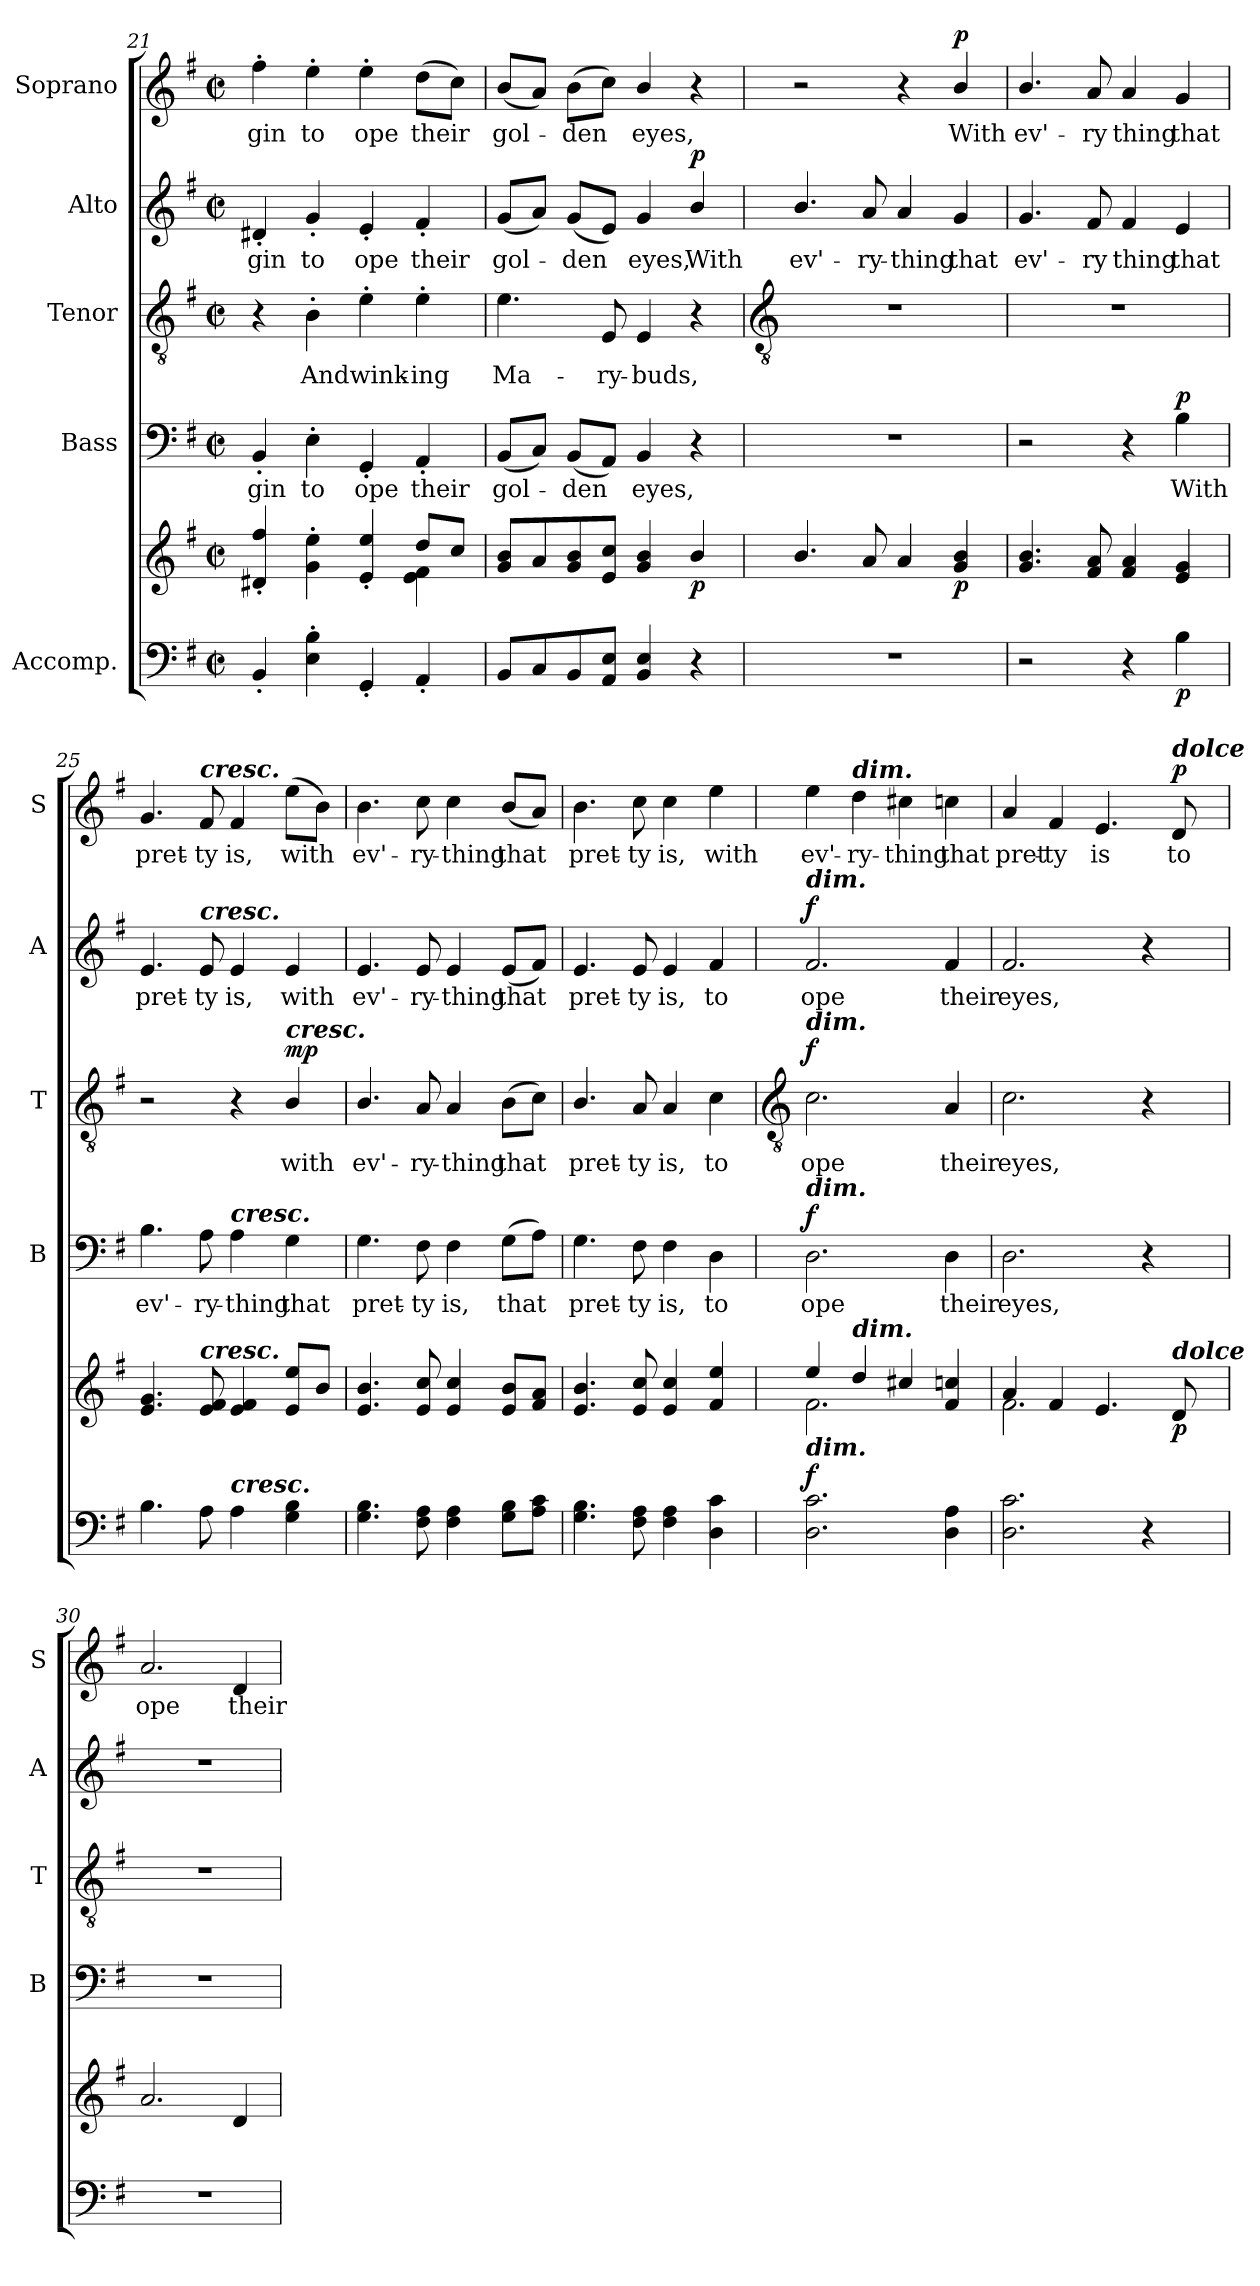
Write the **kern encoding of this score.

**kern	**kern	**dynam	**kern	**text	**dynam	**kern	**text	**dynam	**kern	**text	**dynam	**kern	**text	**dynam
*part5	*part5	*part5	*part4	*part4	*part4	*part3	*part3	*part3	*part2	*part2	*part2	*part1	*part1	*part1
*staff6	*staff5	*staff5/6	*staff4	*staff4	*staff4	*staff3	*staff3	*staff3	*staff2	*staff2	*staff2	*staff1	*staff1	*staff1
*I"Accomp.	*	*	*I"Bass	*	*	*I"Tenor	*	*	*I"Alto	*	*	*I"Soprano	*	*
*	*	*	*I'B	*	*	*I'T	*	*	*I'A	*	*	*I'S	*	*
*clefF4	*clefG2	*	*clefF4	*	*	*clefGv2	*	*	*clefG2	*	*	*clefG2	*	*
*k[f#]	*k[f#]	*	*k[f#]	*	*	*k[f#]	*	*	*k[f#]	*	*	*k[f#]	*	*
*G:	*G:	*	*G:	*	*	*G:	*	*	*G:	*	*	*G:	*	*
*M2/2	*M2/2	*	*M2/2	*	*	*M2/2	*	*	*M2/2	*	*	*M2/2	*	*
*met(c|)	*met(c|)	*	*met(c|)	*	*	*met(c|)	*	*	*met(c|)	*	*	*met(c|)	*	*
=21	=21	=21	=21	=21	=21	=21	=21	=21	=21	=21	=21	=21	=21	=21
*	*^	*	*	*	*	*	*	*	*	*	*	*	*	*
!	!	!	!	!	!LO:LY:b	!	!	!	!	!	!LO:LY:b	!	!	!LO:LY:b	!
4BB'	4d#X' 4ff#'	2.ryy	.	4BB'	-gin	.	4r	.	.	4d#X'	-gin	.	4ff#'	-gin	.
!	!	!	!	!	!LO:LY:b	!	!	!LO:LY:b	!	!	!LO:LY:b	!	!	!LO:LY:b	!
4E' 4B'	4g' 4ee'	.	.	4E'	to	.	4B'	And	.	4g'	to	.	4ee'	to	.
!	!	!	!	!	!LO:LY:b	!	!	!LO:LY:b	!	!	!LO:LY:b	!	!	!LO:LY:b	!
4GG'	4e' 4ee'	.	.	4GG'	ope	.	4e'	wink-	.	4e'	ope	.	4ee'	ope	.
!	!	!	!	!	!LO:LY:b	!	!	!LO:LY:b	!	!	!LO:LY:b	!	!	!LO:LY:b	!
4AA'	8dd/L	4e\ 4f#\	.	4AA'	their	.	4e'	-ing	.	4f#'	their	.	(>8ddL	their	.
.	8cc/J	.	.	.	.	.	.	.	.	.	.	.	8ccJ)	.	.
=22	=22	=22	=22	=22	=22	=22	=22	=22	=22	=22	=22	=22	=22	=22	=22
!	!	!	!	!	!LO:LY:b	!	!	!LO:LY:b	!	!	!LO:LY:b	!	!	!LO:LY:b	!
8BBL	8g 8bL	1ryy	.	(<8BBL	gol-	.	4.e	Ma-	.	(<8gL	gol-	.	(<8bL	gol-	.
8C	8a	.	.	8CJ)	.	.	.	.	.	8aJ)	.	.	8aJ)	.	.
!	!	!	!	!	!LO:LY:b	!	!	!	!	!	!LO:LY:b	!	!	!LO:LY:b	!
8BB	8g 8b	.	.	(<8BBL	den	.	.	.	.	(<8gL	den	.	(>8bL	den	.
!	!	!	!	!	!	!	!	!LO:LY:b	!	!	!	!	!	!	!
8AA 8EJ	8e 8ccJ	.	.	8AAJ)	.	.	8E	-ry-	.	8eJ)	.	.	8ccJ)	.	.
!	!	!	!	!	!LO:LY:b	!	!	!LO:LY:b	!	!	!LO:LY:b	!	!	!LO:LY:b	!
4BB 4E	4g/ 4b/	.	.	4BB	eyes,	.	4E	-buds,	.	4g	eyes,	.	4b/	eyes,	.
!	!	!	!LO:DY:b	!	!	!	!	!	!	!	!LO:LY:b	!LO:DY:b	!	!	!
4r	4b/	.	p	4r	.	.	4r	.	.	4b/	With	p	4r	.	.
!!LO:LB:g=z
=23	=23	=23	=23	=23	=23	=23	=23	=23	=23	=23	=23	=23	=23	=23	=23
*	*	*	*	*	*	*	*clefGv2	*	*	*	*	*	*	*	*
!	!	!	!	!	!	!	!	!	!	!	!LO:LY:b	!	!	!	!
1r	4.b/	1ryy	.	1r	.	.	1r	.	.	4.b/	ev'-	.	2r	.	.
!	!	!	!	!	!	!	!	!	!	!	!LO:LY:b	!	!	!	!
.	8a	.	.	.	.	.	.	.	.	8a	-ry-	.	.	.	.
!	!	!	!	!	!	!	!	!	!	!	!LO:LY:b	!	!	!	!
.	4a	.	.	.	.	.	.	.	.	4a	-thing	.	4r	.	.
!	!	!	!LO:DY:b	!	!	!	!	!	!	!	!LO:LY:b	!	!	!LO:LY:b	!LO:DY:b
.	4g/ 4b/	.	p	.	.	.	.	.	.	4g	that	.	4b/	With	p
=24	=24	=24	=24	=24	=24	=24	=24	=24	=24	=24	=24	=24	=24	=24	=24
!	!	!	!	!	!	!	!	!	!	!	!LO:LY:b	!	!	!LO:LY:b	!
2r	4.g/ 4.b/	1ryy	.	2r	.	.	1r	.	.	4.g/	ev'-	.	4.b/	ev'-	.
!	!	!	!	!	!	!	!	!	!	!	!LO:LY:b	!	!	!LO:LY:b	!
.	8f# 8a	.	.	.	.	.	.	.	.	8f#	-ry	.	8a	-ry	.
!	!	!	!	!	!	!	!	!	!	!	!LO:LY:b	!	!	!LO:LY:b	!
4r	4f# 4a	.	.	4r	.	.	.	.	.	4f#	thing	.	4a	thing	.
!	!	!	!LO:DY:b=2	!	!LO:LY:b	!LO:DY:b	!	!	!	!	!LO:LY:b	!	!	!LO:LY:b	!
4B	4e 4g	.	p	4B	With	p	.	.	.	4e	that	.	4g	that	.
=25	=25	=25	=25	=25	=25	=25	=25	=25	=25	=25	=25	=25	=25	=25	=25
!	!	!	!	!	!LO:LY:b	!	!	!	!	!	!LO:LY:b	!	!	!LO:LY:b	!
4.B	4.e 4.g	1ryy	.	4.B	ev'-	.	2r	.	.	4.e	pret-	.	4.g	pret-	.
!	!	!	!	!	!	!	!	!	!	!	!	!	!LO:TX:a:Bi:t=cresc.	!	!
!	!	!	!	!	!	!	!	!	!	!LO:TX:a:Bi:t=cresc.	!	!	!	!	!
!	!LO:TX:a:Bi:t=cresc.	!	!	!	!	!	!	!	!	!	!	!	!	!	!
!	!	!	!	!	!LO:LY:b	!	!	!	!	!	!LO:LY:b	!	!	!LO:LY:b	!
8A	8e 8f#	.	.	8A	-ry-	.	.	.	.	8e	-ty	.	8f#	-ty	.
!	!	!	!	!LO:TX:a:Bi:t=cresc.	!	!	!	!	!	!	!	!	!	!	!
!LO:TX:a:Bi:t=cresc.	!	!	!	!	!	!	!	!	!	!	!	!	!	!	!
!	!	!	!	!	!LO:LY:b	!	!	!	!	!	!LO:LY:b	!	!	!LO:LY:b	!
4A	4e 4f#	.	.	4A	-thing	.	4r	.	.	4e	is,	.	4f#	is,	.
!	!	!	!	!	!	!	!LO:TX:a:Bi:t=cresc.	!	!	!	!	!	!	!	!
!	!	!	!	!	!LO:LY:b	!	!	!LO:LY:b	!LO:DY:b	!	!LO:LY:b	!	!	!LO:LY:b	!
4G 4B	8e 8eeL	.	.	4G	that	.	4B/	with	mp	4e	with	.	(>8eeL	with	.
.	8bJ	.	.	.	.	.	.	.	.	.	.	.	8bJ)	.	.
=26	=26	=26	=26	=26	=26	=26	=26	=26	=26	=26	=26	=26	=26	=26	=26
!	!	!	!	!	!LO:LY:b	!	!	!LO:LY:b	!	!	!LO:LY:b	!	!	!LO:LY:b	!
4.G 4.B	4.e 4.b	1ryy	.	4.G	pret-	.	4.B/	ev'-	.	4.e	ev'-	.	4.b	ev'-	.
!	!	!	!	!	!LO:LY:b	!	!	!LO:LY:b	!	!	!LO:LY:b	!	!	!LO:LY:b	!
8F# 8A	8e 8cc	.	.	8F#	-ty	.	8A	-ry-	.	8e	-ry-	.	8cc	-ry-	.
!	!	!	!	!	!LO:LY:b	!	!	!LO:LY:b	!	!	!LO:LY:b	!	!	!LO:LY:b	!
4F# 4A	4e 4cc	.	.	4F#	is,	.	4A	-thing	.	4e	-thing	.	4cc	-thing	.
!	!	!	!	!	!LO:LY:b	!	!	!LO:LY:b	!	!	!LO:LY:b	!	!	!LO:LY:b	!
8G 8BL	8e 8bL	.	.	(>8GL	that	.	(>8BL	that	.	(<8eL	that	.	(<8bL	that	.
8A 8cJ	8f# 8aJ	.	.	8AJ)	.	.	8cJ)	.	.	8f#J)	.	.	8aJ)	.	.
=27	=27	=27	=27	=27	=27	=27	=27	=27	=27	=27	=27	=27	=27	=27	=27
!	!	!	!	!	!LO:LY:b	!	!	!LO:LY:b	!	!	!LO:LY:b	!	!	!LO:LY:b	!
4.G 4.B	4.e 4.b	1ryy	.	4.G	pret-	.	4.B/	pret-	.	4.e	pret-	.	4.b	pret-	.
!	!	!	!	!	!LO:LY:b	!	!	!LO:LY:b	!	!	!LO:LY:b	!	!	!LO:LY:b	!
8F# 8A	8e 8cc	.	.	8F#	-ty	.	8A	-ty	.	8e	-ty	.	8cc	-ty	.
!	!	!	!	!	!LO:LY:b	!	!	!LO:LY:b	!	!	!LO:LY:b	!	!	!LO:LY:b	!
4F# 4A	4e 4cc	.	.	4F#	is,	.	4A	is,	.	4e	is,	.	4cc	is,	.
!	!	!	!	!	!LO:LY:b	!	!	!LO:LY:b	!	!	!LO:LY:b	!	!	!LO:LY:b	!
4D 4c	4f# 4ee	.	.	4D	to	.	4c	to	.	4f#	to	.	4ee	with	.
!!LO:LB:g=z
=28	=28	=28	=28	=28	=28	=28	=28	=28	=28	=28	=28	=28	=28	=28	=28
*	*	*	*	*	*	*	*clefGv2	*	*	*	*	*	*	*	*
!	!	!	!	!	!	!	!	!	!	!LO:TX:a:Bi:t=dim.	!	!	!	!	!
!	!	!	!	!	!	!	!LO:TX:a:Bi:t=dim.	!	!	!	!	!	!	!	!
!	!	!	!	!LO:TX:a:Bi:t=dim.	!	!	!	!	!	!	!	!	!	!	!
!LO:TX:a:Bi:t=dim.	!	!	!	!	!	!	!	!	!	!	!	!	!	!	!
!	!	!	!LO:DY:a=2	!	!LO:LY:b	!LO:DY:b	!	!LO:LY:b	!LO:DY:b	!	!LO:LY:b	!LO:DY:b	!	!LO:LY:b	!
2.D 2.c	4ee/	2.f#\	f	2.D	ope	f	2.c	ope	f	2.f#	ope	f	4ee	ev'-	.
!	!	!	!	!	!	!	!	!	!	!	!	!	!LO:TX:a:Bi:t=dim.	!	!
!	!LO:TX:a:Bi:t=dim.	!	!	!	!	!	!	!	!	!	!	!	!	!	!
!	!	!	!	!	!	!	!	!	!	!	!	!	!	!LO:LY:b	!
.	4dd/	.	.	.	.	.	.	.	.	.	.	.	4dd	-ry-	.
!	!	!	!	!	!	!	!	!	!	!	!	!	!	!LO:LY:b	!
.	4cc#X/	.	.	.	.	.	.	.	.	.	.	.	4cc#X	-thing	.
!	!	!	!	!	!LO:LY:b	!	!	!LO:LY:b	!	!	!LO:LY:b	!	!	!LO:LY:b	!
4D 4A	4f# 4ccn	4ryy	.	4D	their	.	4A	their	.	4f#	their	.	4ccn	that	.
=29	=29	=29	=29	=29	=29	=29	=29	=29	=29	=29	=29	=29	=29	=29	=29
!	!	!	!	!	!LO:LY:b	!	!	!LO:LY:b	!	!	!LO:LY:b	!	!	!LO:LY:b	!
2.D 2.c	4a	2.f#\	.	2.D	eyes,	.	2.c	eyes,	.	2.f#	eyes,	.	4a	pret-	.
!	!	!	!	!	!	!	!	!	!	!	!	!	!	!LO:LY:b	!
.	4f#	.	.	.	.	.	.	.	.	.	.	.	4f#	-ty	.
!	!	!	!	!	!	!	!	!	!	!	!	!	!	!LO:LY:b	!
.	4.e	.	.	.	.	.	.	.	.	.	.	.	4.e	is	.
4r	.	4ryy	.	4r	.	.	4r	.	.	4r	.	.	.	.	.
!	!	!	!	!	!	!	!	!	!	!	!	!	!LO:TX:a:Bi:t=dolce	!	!
!	!LO:TX:a:Bi:t=dolce	!	!	!	!	!	!	!	!	!	!	!	!	!	!
!	!	!	!LO:DY:b	!	!	!	!	!	!	!	!	!	!	!LO:LY:b	!LO:DY:b
.	8d	.	p	.	.	.	.	.	.	.	.	.	8d	to	p
=30	=30	=30	=30	=30	=30	=30	=30	=30	=30	=30	=30	=30	=30	=30	=30
!	!	!	!	!	!	!	!	!	!	!	!	!	!	!LO:LY:b	!
1r	2.a	1ryy	.	1r	.	.	1r	.	.	1r	.	.	2.a	ope	.
!	!	!	!	!	!	!	!	!	!	!	!	!	!	!LO:LY:b	!
.	4d	.	.	.	.	.	.	.	.	.	.	.	4d	their	.
*	*v	*v	*	*	*	*	*	*	*	*	*	*	*	*	*
=	=	=	=	=	=	=	=	=	=	=	=	=	=	=
*-	*-	*-	*-	*-	*-	*-	*-	*-	*-	*-	*-	*-	*-	*-
